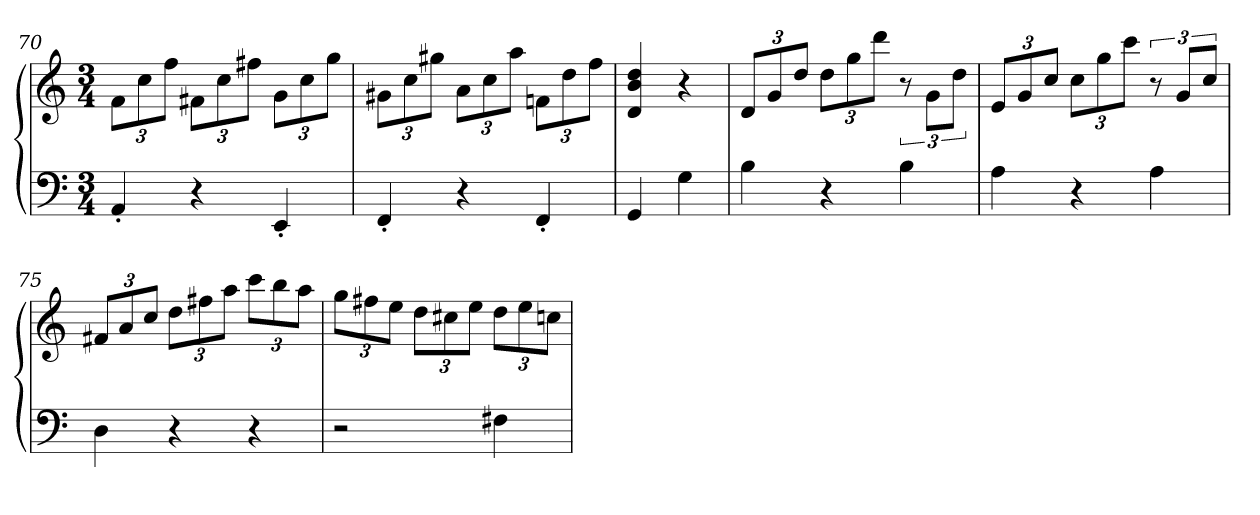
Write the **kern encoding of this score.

**kern	**kern
*part1	*part1
*staff2	*staff1
*clefF4	*clefG2
*k[]	*k[]
*C:	*C:
*M3/4	*M3/4
=70	=70
4AA'	12fL
.	12cc
.	12ffJ
4r	12f#XL
.	12cc
.	12ff#XJ
4EE'	12gL
.	12cc
.	12ggJ
=71	=71
4FF'	12g#XL
.	12cc
.	12gg#XJ
4r	12aL
.	12cc
.	12aaJ
4FF'	12fnL
.	12dd
.	12ffJ
=72	=72
4GG	4d 4b 4dd
4G	4r
=73	=73
4B	12dL
.	12g
.	12ddJ
4r	12ddL
.	12gg
.	12dddJ
4B	12r
.	12gL
.	12ddJ
=74	=74
4A	12eL
.	12g
.	12ccJ
4r	12ccL
.	12gg
.	12cccJ
4A	12r
.	12gL
.	12ccJ
=75	=75
4D	12f#XL
.	12a
.	12ccJ
4r	12ddL
.	12ff#X
.	12aaJ
4r	12cccL
.	12bb
.	12aaJ
=76	=76
2r	12ggL
.	12ff#X
.	12eeJ
.	12ddL
.	12cc#X
.	12eeJ
4F#X	12ddL
.	12ee
.	12ccnJ
=	=
*-	*-
